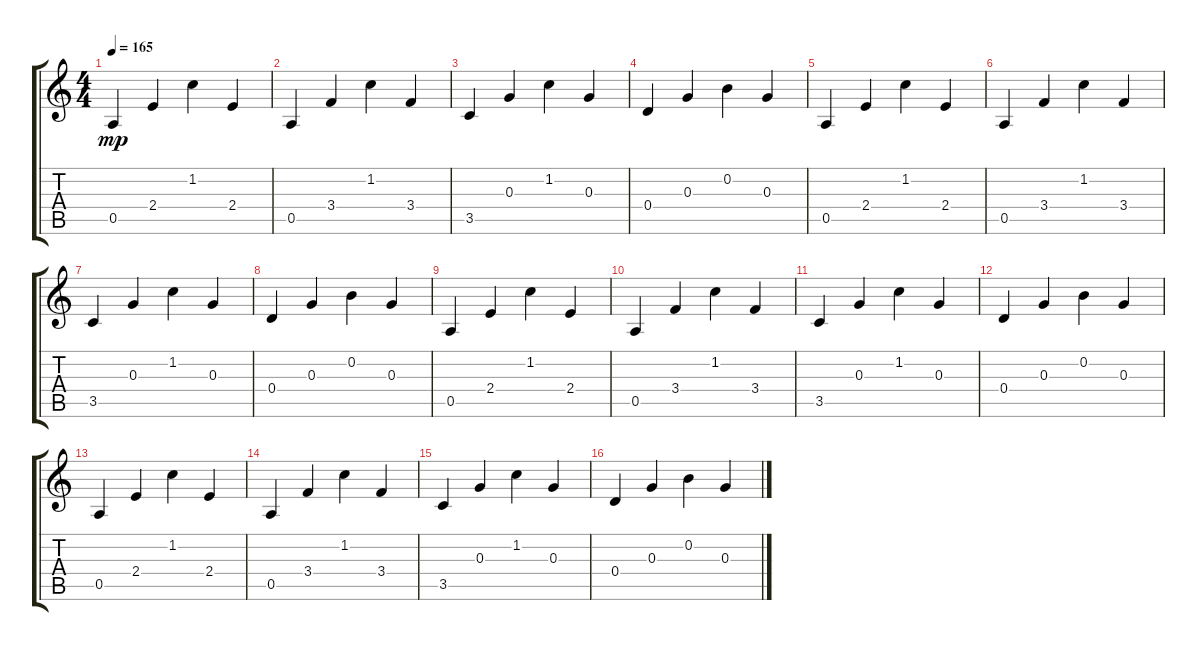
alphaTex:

\track "" {instrument acousticguitarnylon}
\staff {score tabs}
\tuning (E4 B3 G3 D3 A2 E2) {hide}
\ts (4 4)
\tempo 165
\clef g2
\ks c
0.5.4{dy mp} 2.4.4 1.2.4 2.4.4 |
0.5.4 3.4.4 1.2.4 3.4.4 |
3.5.4 0.3.4 1.2.4 0.3.4 |
0.4.4 0.3.4 0.2.4 0.3.4 |
0.5.4 2.4.4 1.2.4 2.4.4 |
0.5.4 3.4.4 1.2.4 3.4.4 |
3.5.4 0.3.4 1.2.4 0.3.4 |
0.4.4 0.3.4 0.2.4 0.3.4 |
0.5.4 2.4.4 1.2.4 2.4.4 |
0.5.4 3.4.4 1.2.4 3.4.4 |
3.5.4 0.3.4 1.2.4 0.3.4 |
0.4.4 0.3.4 0.2.4 0.3.4 |
0.5.4 2.4.4 1.2.4 2.4.4 |
0.5.4 3.4.4 1.2.4 3.4.4 |
3.5.4 0.3.4 1.2.4 0.3.4 |
0.4.4 0.3.4 0.2.4 0.3.4
